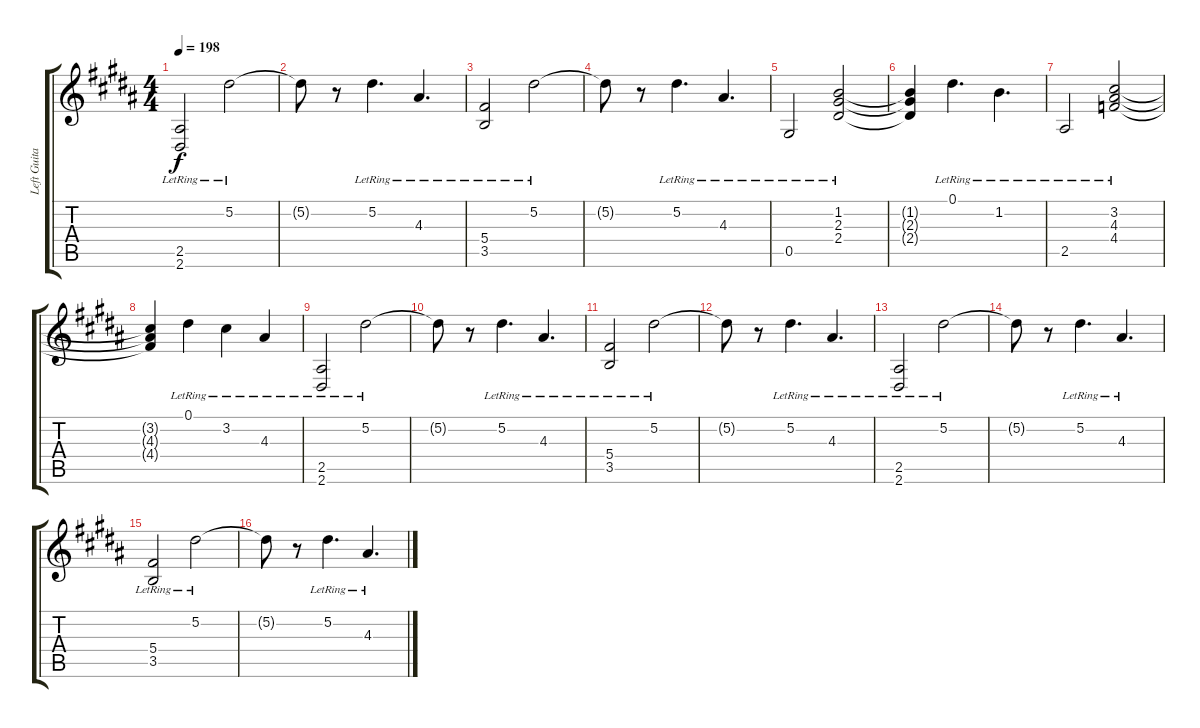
\track ("Left Guitar" "Left Guita") {instrument distortionguitar}
\staff {score tabs}
\tuning (Eb4 Bb3 Gb3 Db3 Ab2 Db2) {hide}
\ts (4 4)
\tempo 198
\clef g2
\ks b
(2.5{lr} 2.6{lr}).2{dy f} 5.2{lr}.2 |
5.2{t}.8 r.8 5.2{lr}.4{d} 4.3{lr}.4{d} |
(5.4{lr} 3.5{lr}).2 5.2{lr}.2 |
5.2{t}.8 r.8 5.2{lr}.4{d} 4.3{lr}.4{d} |
0.5{lr}.2 (1.2{lr} 2.3{lr} 2.4{lr}).2 |
(1.2{t} 2.3{t} 2.4{t}).4 0.1{lr}.4{d} 1.2{lr}.4{d} |
2.5{lr}.2 (3.2{lr} 4.3{lr} 4.4{lr}).2 |
(3.2{t} 4.3{t} 4.4{t}).4 0.1{lr}.4 3.2{lr}.4 4.3{lr}.4 |
(2.5{lr} 2.6{lr}).2 5.2{lr}.2 |
5.2{t}.8 r.8 5.2{lr}.4{d} 4.3{lr}.4{d} |
(5.4{lr} 3.5{lr}).2 5.2{lr}.2 |
5.2{t}.8 r.8 5.2{lr}.4{d} 4.3{lr}.4{d} |
(2.5{lr} 2.6{lr}).2 5.2{lr}.2 |
5.2{t}.8 r.8 5.2{lr}.4{d} 4.3{lr}.4{d} |
(5.4{lr} 3.5{lr}).2 5.2{lr}.2 |
5.2{t}.8 r.8 5.2{lr}.4{d} 4.3{lr}.4{d}
